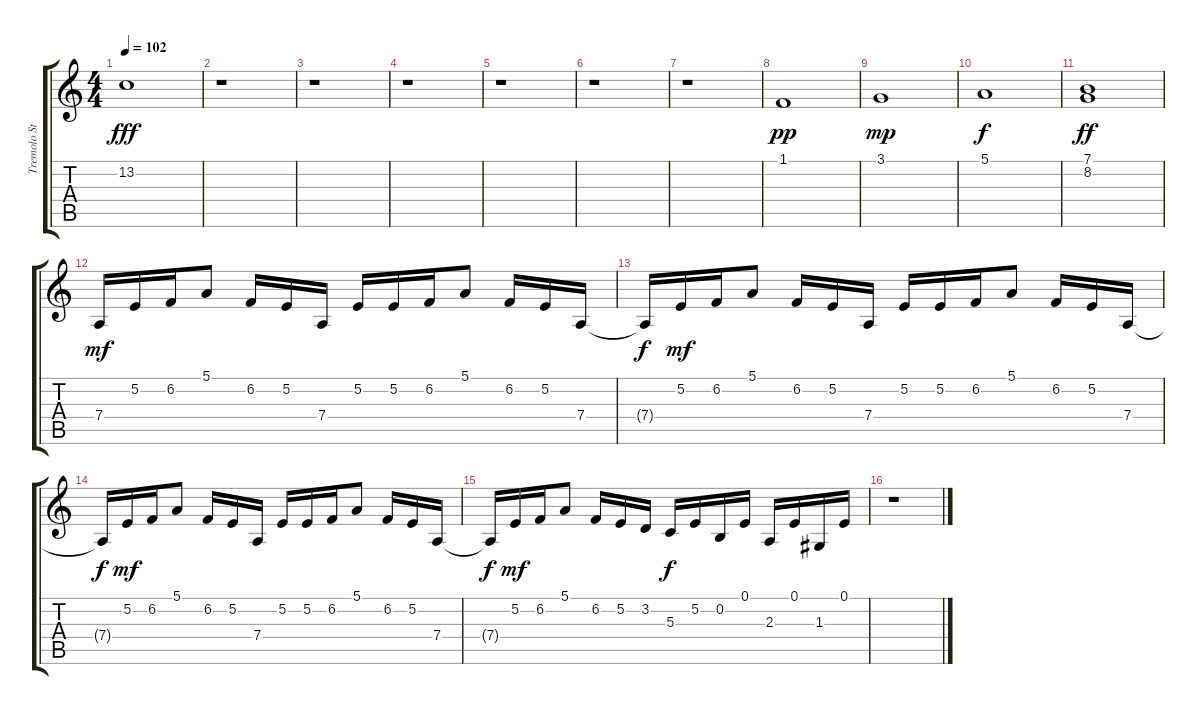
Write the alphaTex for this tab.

\track ("Tremolo Strings     " "Tremolo St") {instrument tremolostrings}
\staff {score tabs}
\tuning (E4 B3 G3 D3 A2 E2) {hide}
\ts (4 4)
\tempo 102
\clef g2
\ks c
13.2.1{dy fff} |
r.1 |
r.1 |
r.1 |
r.1 |
r.1 |
r.1 |
1.1.1{dy pp} |
3.1.1{dy mp} |
5.1.1{dy f} |
(7.1 8.2).1{dy ff} |
7.4.16{dy mf} 5.2.16 6.2.16 5.1.8 6.2.16 5.2.16 7.4.16 5.2.16 5.2.16 6.2.16 5.1.8 6.2.16 5.2.16 7.4.16 |
7.4{t}.16{dy f} 5.2.16{dy mf} 6.2.16 5.1.8 6.2.16 5.2.16 7.4.16 5.2.16 5.2.16 6.2.16 5.1.8 6.2.16 5.2.16 7.4.16 |
7.4{t}.16{dy f} 5.2.16{dy mf} 6.2.16 5.1.8 6.2.16 5.2.16 7.4.16 5.2.16 5.2.16 6.2.16 5.1.8 6.2.16 5.2.16 7.4.16 |
7.4{t}.16{dy f} 5.2.16{dy mf} 6.2.16 5.1.8 6.2.16 5.2.16 3.2.16 5.3.16{dy f} 5.2.16 0.2.16 0.1.16 2.3.16 0.1.16 1.3.16 0.1.16 |
r.1
